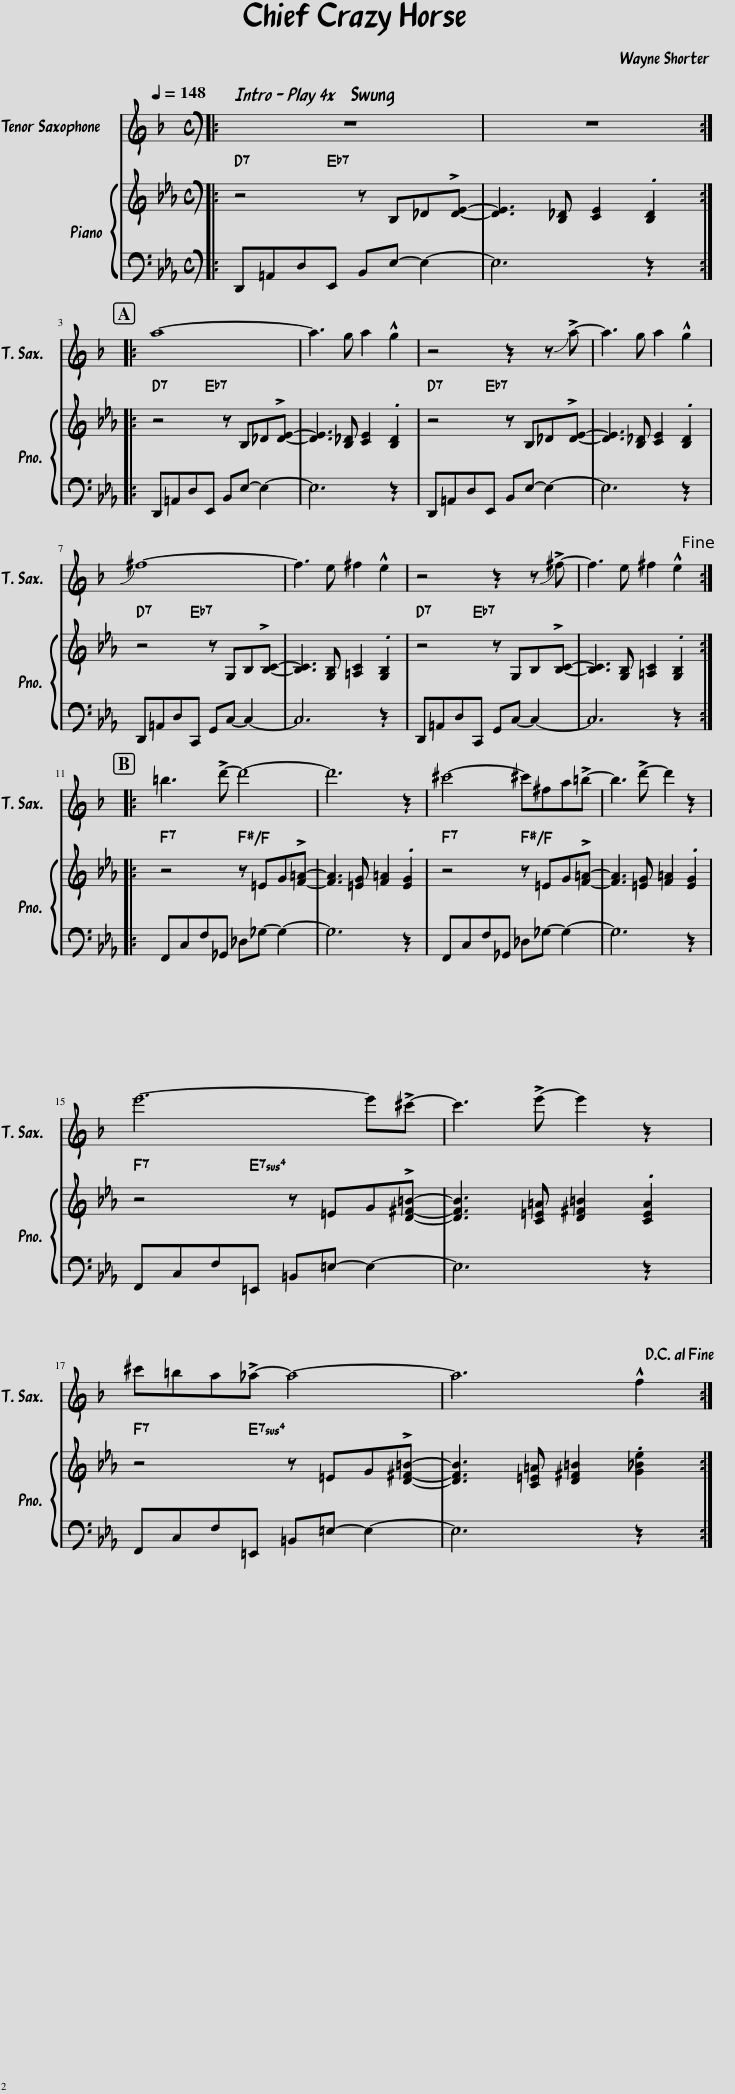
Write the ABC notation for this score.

X:1
%%score 1 { 2 | 3 }
L:1/8
Q:1/4=148
M:4/4
I:linebreak $
K:Eb
V:1 treble transpose=-14
V:2 treble
V:3 bass
V:1
[K:F]|: z8 | z8 ::$ a8- | a3 g a2 !^!g2 | z4 z2 z !>!!slide!a- | %5
 a3 g a2 !^!g2 |$ !slide!^f8- | f3 e ^f2 !^!e2 | z4 z2 z !>!!slide!^f- | f3 e ^f2 !^!e2!fine! ::$ %10
 =b3 !>!d'- d'4- | d'6 z2 | ^c'4- ^c'^fa!>!=b- | b3 !>!d'- d'2 z2 |$ e'6- e'!>!^c'- | %15
 c'3 !>!e'- e'2 z2 |$ ^c'=ba!>!_a- a4- | a6 !^!f2!D.C.! :| %18
V:2
|: z4 z B,_D!>![DE]- | [DE]3 [B,_D] [CE]2 .[B,D]2 ::$ z4 z B,_D!>![DE]- | [DE]3 [B,_D] [CE]2 .[B,D]2 | z4 z B,_D!>![DE]- | %5
 [DE]3 [B,_D] [CE]2 .[B,D]2 |$ z4 z G,B,!>![B,C]- | [B,C]3 [G,B,] [=A,C]2 .[G,B,]2 | z4 z G,B,!>![B,C]- | [B,C]3 [G,B,] [=A,C]2 .[G,B,]2 ::$ %10
 z4 z =EG!>![F=A]- | [FA]3 [=EG] [F=A]2 .[EG]2 | z4 z =EG!>![F=A]- | [FA]3 [=EG] [F=A]2 .[EG]2 |$ z4 z =EG!>![D^F=B]- | %15
 [DFB]3 [C=E=A] [D^F=B]2 .[CEA]2 |$ z4 z =EG!>![D^F=B]- | [DFB]3 [C=E=A] [D^F=B]2 .[G_Be]2 :| %18
V:3
|: D,,=A,,D,E,, B,,E,- E,2- | E,6 z2 ::$ D,,=A,,D,E,, B,,E,- E,2- | E,6 z2 | D,,=A,,D,E,, B,,E,- E,2- | %5
 E,6 z2 |$ D,,=A,,D,C,, G,,C,- C,2- | C,6 z2 | D,,=A,,D,C,, G,,C,- C,2- | C,6 z2 ::$ %10
 F,,C,F,_G,, _D,_G,- G,2- | G,6 z2 | F,,C,F,_G,, _D,_G,- G,2- | G,6 z2 |$ F,,C,F,=E,, =B,,=E,- E,2- | %15
 E,6 z2 |$ F,,C,F,=E,, =B,,=E,- E,2- | E,6 z2 :| %18
